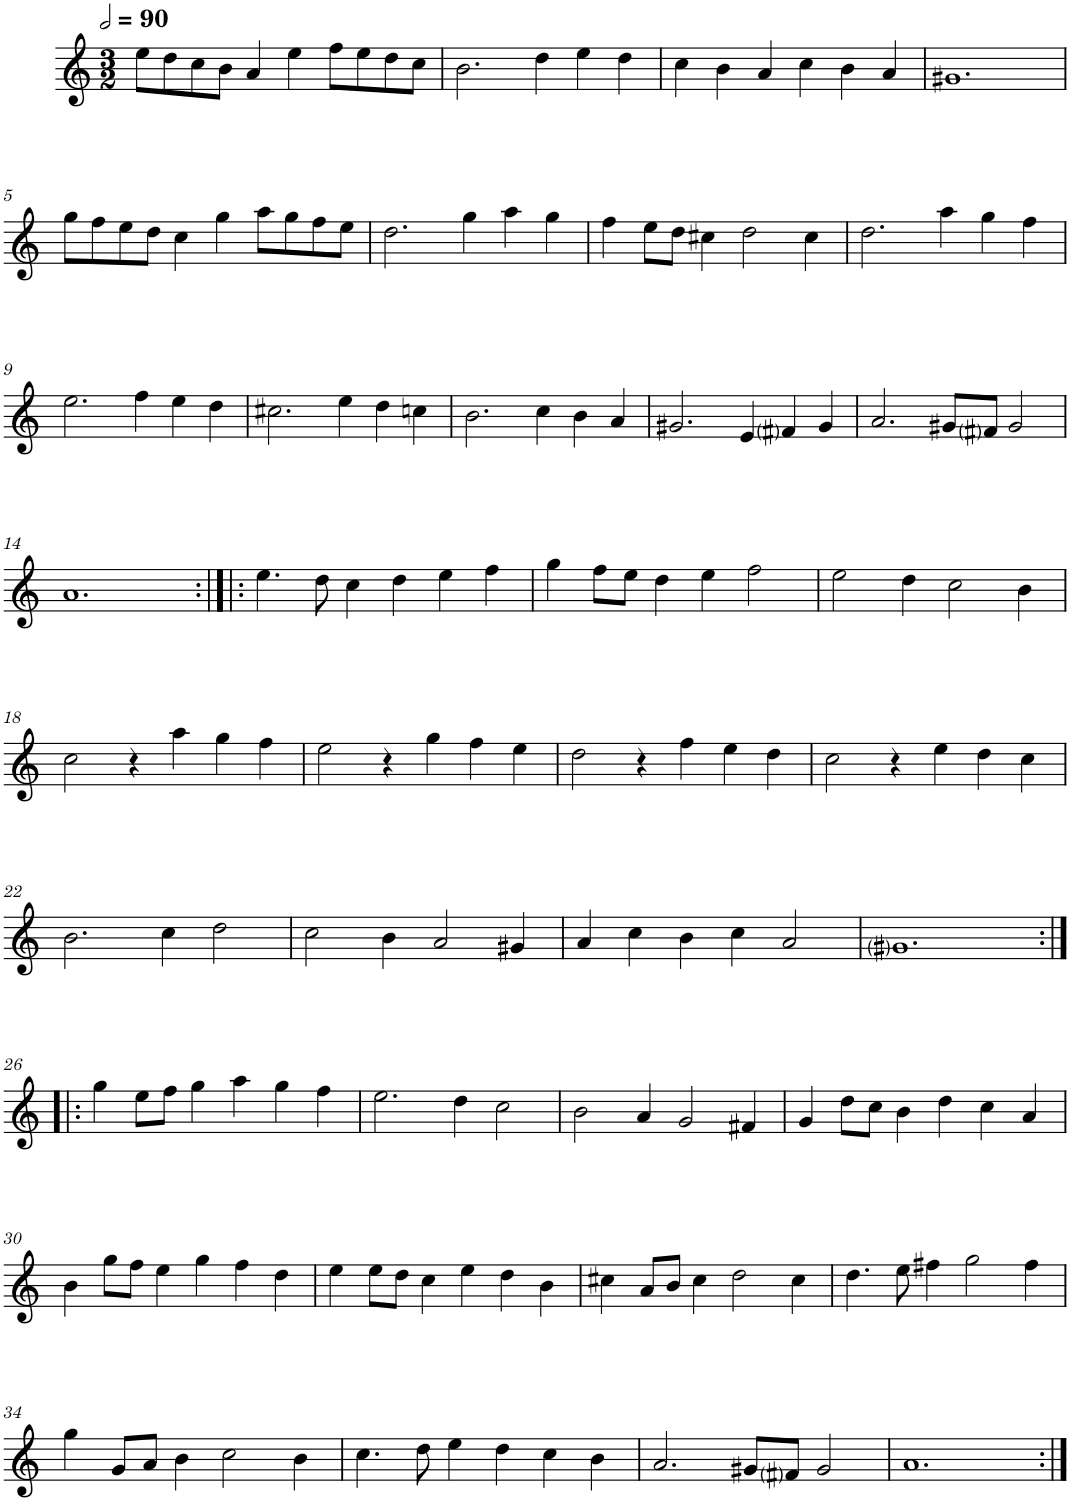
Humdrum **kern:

**kern
*part1
*staff1
*I"Cinq parties
*clefG2
*k[]
*M3/2
*MM180
=1
8ee\L
8dd\
8cc\
8b\J
4a/
4ee\
8ff\L
8ee\
8dd\
8cc\J
=2
2.b\
4dd\
4ee\
4dd\
=3
4cc\
4b\
4a/
4cc\
4b\
4a/
=4
1.g#X
!!LO:LB:g=z
=5
8gg\L
8ff\
8ee\
8dd\J
4cc\
4gg\
8aa\L
8gg\
8ff\
8ee\J
=6
2.dd\
4gg\
4aa\
4gg\
=7
4ff\
8ee\L
8dd\J
4cc#X\
2dd\
4cc#\
=8
2.dd\
4aa\
4gg\
4ff\
!!LO:LB:g=z
=9
2.ee\
4ff\
4ee\
4dd\
=10
2.cc#X\
4ee\
4dd\
4ccn\
=11
2.b\
4cc\
4b\
4a/
=12
2.g#X/
4e/
4f#i/
4g#/
=13
2.a/
8g#X/L
8f#i/J
2g#/
!!LO:LB:g=z
=14
1.a
=15:|!|:
4.ee\
8dd\
4cc\
4dd\
4ee\
4ff\
=16
4gg\
8ff\L
8ee\J
4dd\
4ee\
2ff\
=17
2ee\
4dd\
2cc\
4b\
!!LO:LB:g=z
=18
2cc\
4r
4aa\
4gg\
4ff\
=19
2ee\
4r
4gg\
4ff\
4ee\
=20
2dd\
4r
4ff\
4ee\
4dd\
=21
2cc\
4r
4ee\
4dd\
4cc\
!!LO:LB:g=z
=22
2.b\
4cc\
2dd\
=23
2cc\
4b\
2a/
4g#X/
=24
4a/
4cc\
4b\
4cc\
2a/
=25
1.g#i
!!LO:LB:g=z
=26:|!|:
4gg\
8ee\L
8ff\J
4gg\
4aa\
4gg\
4ff\
=27
2.ee\
4dd\
2cc\
=28
2b\
4a/
2g/
4f#X/
=29
4g/
8dd\L
8cc\J
4b\
4dd\
4cc\
4a/
!!LO:LB:g=z
=30
4b\
8gg\L
8ff\J
4ee\
4gg\
4ff\
4dd\
=31
4ee\
8ee\L
8dd\J
4cc\
4ee\
4dd\
4b\
=32
4cc#X\
8a/L
8b/J
4cc#\
2dd\
4cc#\
=33
4.dd\
8ee\
4ff#X\
2gg\
4ff#\
!!LO:LB:g=z
=34
4gg\
8g/L
8a/J
4b\
2cc\
4b\
=35
4.cc\
8dd\
4ee\
4dd\
4cc\
4b\
=36
2.a/
8g#X/L
8f#i/J
2g#/
=37
1.a
=:|!
*-
